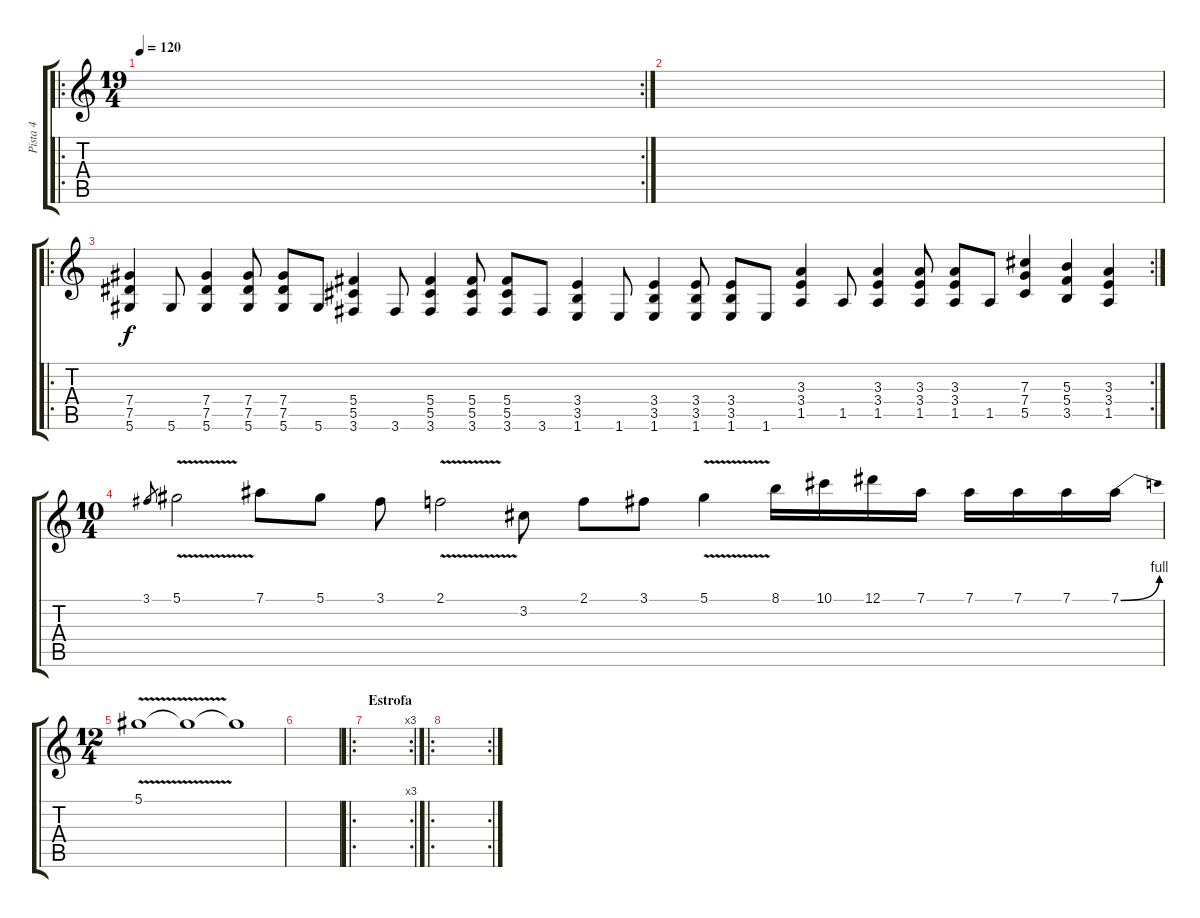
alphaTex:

\track ("Pista 4" "Pista 4") {instrument overdrivenguitar}
\staff {score tabs}
\tuning (Eb4 Bb3 Gb3 Db3 Ab2 Eb2) {hide}
\ro
\rc 2
\ts (19 4)
\tempo 120
\clef g2
\ks c
|
|
\ro
\rc 2
(7.4 7.5 5.6).4 5.6.8 (7.4 7.5 5.6).4 (7.4 7.5 5.6).8 (7.4 7.5 5.6).8 5.6.8 (5.4 5.5 3.6).4 3.6.8 (5.4 5.5 3.6).4 (5.4 5.5 3.6).8 (5.4 5.5 3.6).8 3.6.8 (3.4 3.5 1.6).4 1.6.8 (3.4 3.5 1.6).4 (3.4 3.5 1.6).8 (3.4 3.5 1.6).8 1.6.8 (3.3 3.4 1.5).4 1.5.8 (3.3 3.4 1.5).4 (3.3 3.4 1.5).8 (3.3 3.4 1.5).8 1.5.8 (7.3 7.4 5.5).4 (5.3 5.4 3.5).4 (3.3 3.4 1.5).4 |
\ts (10 4)
3.1.8{gr} 5.1{v}.2 7.1.8 5.1.8 3.1.8 2.1{v}.2 3.2.8 2.1.8 3.1.8 5.1{v}.4 8.1.16 10.1.16 12.1.16 7.1.16 7.1.16 7.1.16 7.1.16 7.1{be (bend 0 0 60 4)}.16 |
\ts (12 4)
5.1{v}.1 5.1{t}.1 5.1{t}.1 |
|
\ro
\rc 3
\section ("" "Estrofa")
|
\ro
\rc 2
